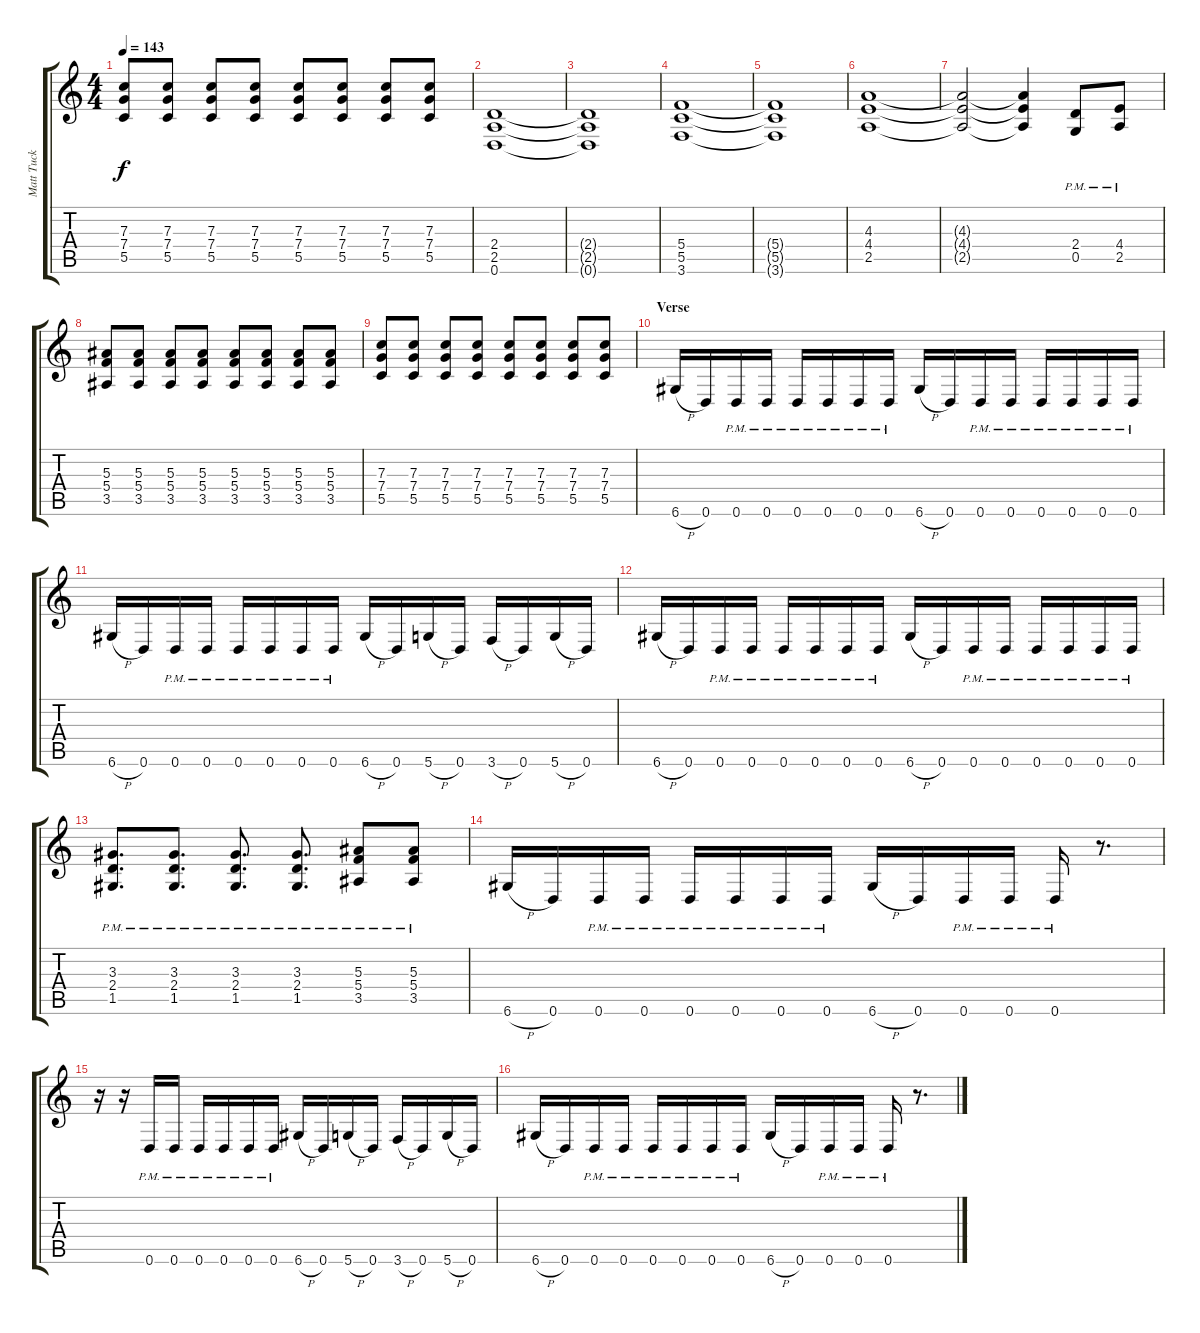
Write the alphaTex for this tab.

\track ("Matt Tuck (Right)" "Matt Tuck ") {instrument distortionguitar}
\staff {score tabs}
\tuning (D4 A3 F3 C3 G2 D2) {hide}
\ts (4 4)
\tempo 143
\clef g2
\ks c
(7.3 7.4 5.5).8{dy f} (7.3 7.4 5.5).8 (7.3 7.4 5.5).8 (7.3 7.4 5.5).8 (7.3 7.4 5.5).8 (7.3 7.4 5.5).8 (7.3 7.4 5.5).8 (7.3 7.4 5.5).8 |
(2.4 2.5 0.6).1 |
(2.4{t} 2.5{t} 0.6{t}).1 |
(5.4 5.5 3.6).1 |
(5.4{t} 5.5{t} 3.6{t}).1 |
(4.3 4.4 2.5).1 |
(4.3{t} 4.4{t} 2.5{t}).2 (4.3{t} 4.4{t} 2.5{t}).4 (2.4 0.5{pm}).8 (4.4 2.5{pm}).8 |
(5.3 5.4 3.5).8 (5.3 5.4 3.5).8 (5.3 5.4 3.5).8 (5.3 5.4 3.5).8 (5.3 5.4 3.5).8 (5.3 5.4 3.5).8 (5.3 5.4 3.5).8 (5.3 5.4 3.5).8 |
(7.3 7.4 5.5).8 (7.3 7.4 5.5).8 (7.3 7.4 5.5).8 (7.3 7.4 5.5).8 (7.3 7.4 5.5).8 (7.3 7.4 5.5).8 (7.3 7.4 5.5).8 (7.3 7.4 5.5).8 |
\section ("" "Verse")
6.6{h}.16 0.6.16 0.6{pm}.16 0.6{pm}.16 0.6{pm}.16 0.6{pm}.16 0.6{pm}.16 0.6{pm}.16 6.6{h}.16 0.6.16 0.6{pm}.16 0.6{pm}.16 0.6{pm}.16 0.6{pm}.16 0.6{pm}.16 0.6{pm}.16 |
6.6{h}.16 0.6.16 0.6{pm}.16 0.6{pm}.16 0.6{pm}.16 0.6{pm}.16 0.6{pm}.16 0.6{pm}.16 6.6{h}.16 0.6.16 5.6{h}.16 0.6.16 3.6{h}.16 0.6.16 5.6{h}.16 0.6.16 |
6.6{h}.16 0.6.16 0.6{pm}.16 0.6{pm}.16 0.6{pm}.16 0.6{pm}.16 0.6{pm}.16 0.6{pm}.16 6.6{h}.16 0.6.16 0.6{pm}.16 0.6{pm}.16 0.6{pm}.16 0.6{pm}.16 0.6{pm}.16 0.6{pm}.16 |
(3.3{pm} 2.4{pm} 1.5{pm}).8{d} (3.3{pm} 2.4{pm} 1.5{pm}).8{d} (3.3{pm} 2.4{pm} 1.5{pm}).8{d} (3.3{pm} 2.4{pm} 1.5{pm}).8{d} (5.3{pm} 5.4{pm} 3.5{pm}).8 (5.3{pm} 5.4{pm} 3.5).8 |
6.6{h}.16 0.6.16 0.6{pm}.16 0.6{pm}.16 0.6{pm}.16 0.6{pm}.16 0.6{pm}.16 0.6{pm}.16 6.6{h}.16 0.6.16 0.6{pm}.16 0.6{pm}.16 0.6{pm}.16 r.8{d} |
r.16 r.16 0.6{pm}.16 0.6{pm}.16 0.6{pm}.16 0.6{pm}.16 0.6{pm}.16 0.6{pm}.16 6.6{h}.16 0.6.16 5.6{h}.16 0.6.16 3.6{h}.16 0.6.16 5.6{h}.16 0.6.16 |
6.6{h}.16 0.6.16 0.6{pm}.16 0.6{pm}.16 0.6{pm}.16 0.6{pm}.16 0.6{pm}.16 0.6{pm}.16 6.6{h}.16 0.6.16 0.6{pm}.16 0.6{pm}.16 0.6{pm}.16 r.8{d}
